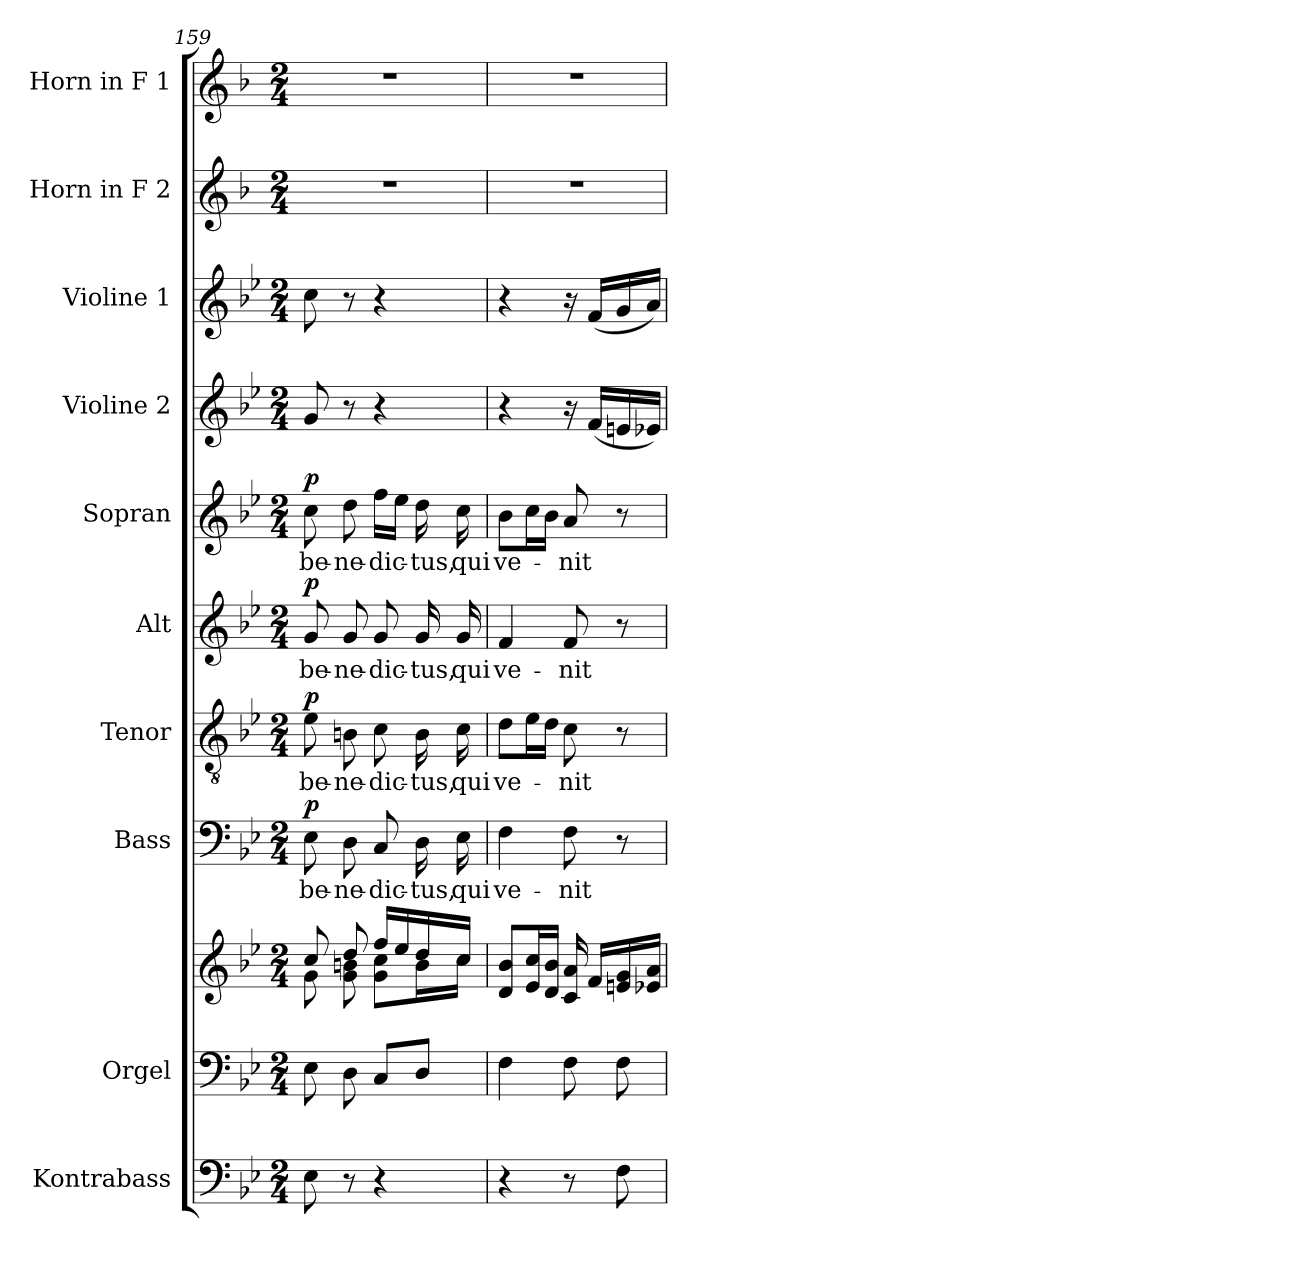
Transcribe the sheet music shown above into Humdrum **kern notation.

**kern	**kern	**kern	**kern	**text	**dynam	**kern	**text	**dynam	**kern	**text	**dynam	**kern	**text	**dynam	**kern	**kern	**kern	**kern
*part10	*part9	*part9	*part8	*part8	*part8	*part7	*part7	*part7	*part6	*part6	*part6	*part5	*part5	*part5	*part4	*part3	*part2	*part1
*staff11	*staff10	*staff9	*staff8	*staff8	*staff8	*staff7	*staff7	*staff7	*staff6	*staff6	*staff6	*staff5	*staff5	*staff5	*staff4	*staff3	*staff2	*staff1
*I"Kontrabass	*I"Orgel	*	*I"Bass	*	*	*I"Tenor	*	*	*I"Alt	*	*	*I"Sopran	*	*	*I"Violine 2	*I"Violine 1	*I"Horn in F 2	*I"Horn in F 1
*I'Kb.	*	*	*I'B.	*	*	*I'T.	*	*	*I'A.	*	*	*I'S.	*	*	*I'Vl. 2	*I'Vl. 1	*	*
!!LO:PB:g=z
*clefF4	*clefF4	*clefG2	*clefF4	*	*	*clefGv2	*	*	*clefG2	*	*	*clefG2	*	*	*clefG2	*clefG2	*clefG2	*clefG2
*ITrd7c12	*	*	*	*	*	*	*	*	*	*	*	*	*	*	*	*	*ITrd4c7	*ITrd4c7
*k[b-e-]	*k[b-e-]	*k[b-e-]	*k[b-e-]	*	*	*k[b-e-]	*	*	*k[b-e-]	*	*	*k[b-e-]	*	*	*k[b-e-]	*k[b-e-]	*k[b-e-]	*k[b-e-]
*B-:	*B-:	*B-:	*B-:	*	*	*B-:	*	*	*B-:	*	*	*B-:	*	*	*B-:	*B-:	*B-:	*B-:
*M2/4	*M2/4	*M2/4	*M2/4	*	*	*M2/4	*	*	*M2/4	*	*	*M2/4	*	*	*M2/4	*M2/4	*M2/4	*M2/4
=159	=159	=159	=159	=159	=159	=159	=159	=159	=159	=159	=159	=159	=159	=159	=159	=159	=159	=159
*	*	*^	*	*	*	*	*	*	*	*	*	*	*	*	*	*	*	*
!	!	!	!	!	!LO:LY:b	!LO:DY:a	!	!LO:LY:b	!LO:DY:a	!	!LO:LY:b	!LO:DY:a	!	!LO:LY:b	!LO:DY:a	!	!	!	!
8EE-\	8E-\	8cc/	8g\	8E-\	be-	p	8e-\	be-	p	8g/	be-	p	8cc\	be-	p	8g/	8cc\	2r	2r
!	!	!	!	!	!LO:LY:b	!	!	!LO:LY:b	!	!	!LO:LY:b	!	!	!LO:LY:b	!	!	!	!	!
8r	8D!\	8dd!/	8g!\ 8bn!\	8D\	-ne-	.	8Bn\	-ne-	.	8g/	-ne-	.	8dd\	-ne-	.	8r	8r	.	.
!	!	!	!	!	!LO:LY:b	!	!	!LO:LY:b	!	!	!LO:LY:b	!	!	!LO:LY:b	!	!	!	!	!
4r	8C!/L	16ff!/LL	8g!\ 8cc!\L	8C/	-dic-	.	8c\	-dic-	.	8g/	-dic-	.	16ff\LL	-dic-	.	4r	4r	.	.
.	.	16ee-!/	.	.	.	.	.	.	.	.	.	.	16ee-\JJ	.	.	.	.	.	.
!	!	!	!	!	!LO:LY:b	!	!	!LO:LY:b	!	!	!LO:LY:b	!	!	!LO:LY:b	!	!	!	!	!
.	8D!/J	16dd!/	16b!\L	16D\	-tus,	.	16B\	-tus,	.	16g/	-tus,	.	16dd\	-tus,	.	.	.	.	.
!	!	!	!	!	!LO:LY:b	!	!	!LO:LY:b	!	!	!LO:LY:b	!	!	!LO:LY:b	!	!	!	!	!
.	.	16cc!/JJ	16cc!\JJ	16E-\	qui	.	16c\	qui	.	16g/	qui	.	16cc\	qui	.	.	.	.	.
=160	=160	=160	=160	=160	=160	=160	=160	=160	=160	=160	=160	=160	=160	=160	=160	=160	=160	=160	=160
!	!	!	!	!	!LO:LY:b	!	!	!LO:LY:b	!	!	!LO:LY:b	!	!	!LO:LY:b	!	!	!	!	!
*	*	*v	*v	*	*	*	*	*	*	*	*	*	*	*	*	*	*	*	*
4r	4F!\	8d!/ 8b-!/L	4F\	ve-	.	8d\L	ve-	.	4f/	ve-	.	8b-\L	ve-	.	4r	4r	2r	2r
.	.	16e-!/ 16cc!/L	.	.	.	16e-\L	.	.	.	.	.	16cc\L	.	.	.	.	.	.
.	.	16d!/ 16b-!/JJ	.	.	.	16d\JJ	.	.	.	.	.	16b-\JJ	.	.	.	.	.	.
!	!	!	!	!LO:LY:b	!	!	!LO:LY:b	!	!	!LO:LY:b	!	!	!LO:LY:b	!	!	!	!	!
8r	8F!\	16c!/ 16a!/	8F\	-nit	.	8c\	-nit	.	8f/	-nit	.	8a/	-nit	.	16r	16r	.	.
.	.	16f/LL	.	.	.	.	.	.	.	.	.	.	.	.	(<16f/LL	(<16f/LL	.	.
8FF\	8F\	16en/ 16g/	8r	.	.	8r	.	.	8r	.	.	8r	.	.	16en/	16g/	.	.
.	.	16e-X/ 16a/JJ	.	.	.	.	.	.	.	.	.	.	.	.	16e-X/JJ)	16a/JJ)	.	.
=	=	=	=	=	=	=	=	=	=	=	=	=	=	=	=	=	=	=
*-	*-	*-	*-	*-	*-	*-	*-	*-	*-	*-	*-	*-	*-	*-	*-	*-	*-	*-
